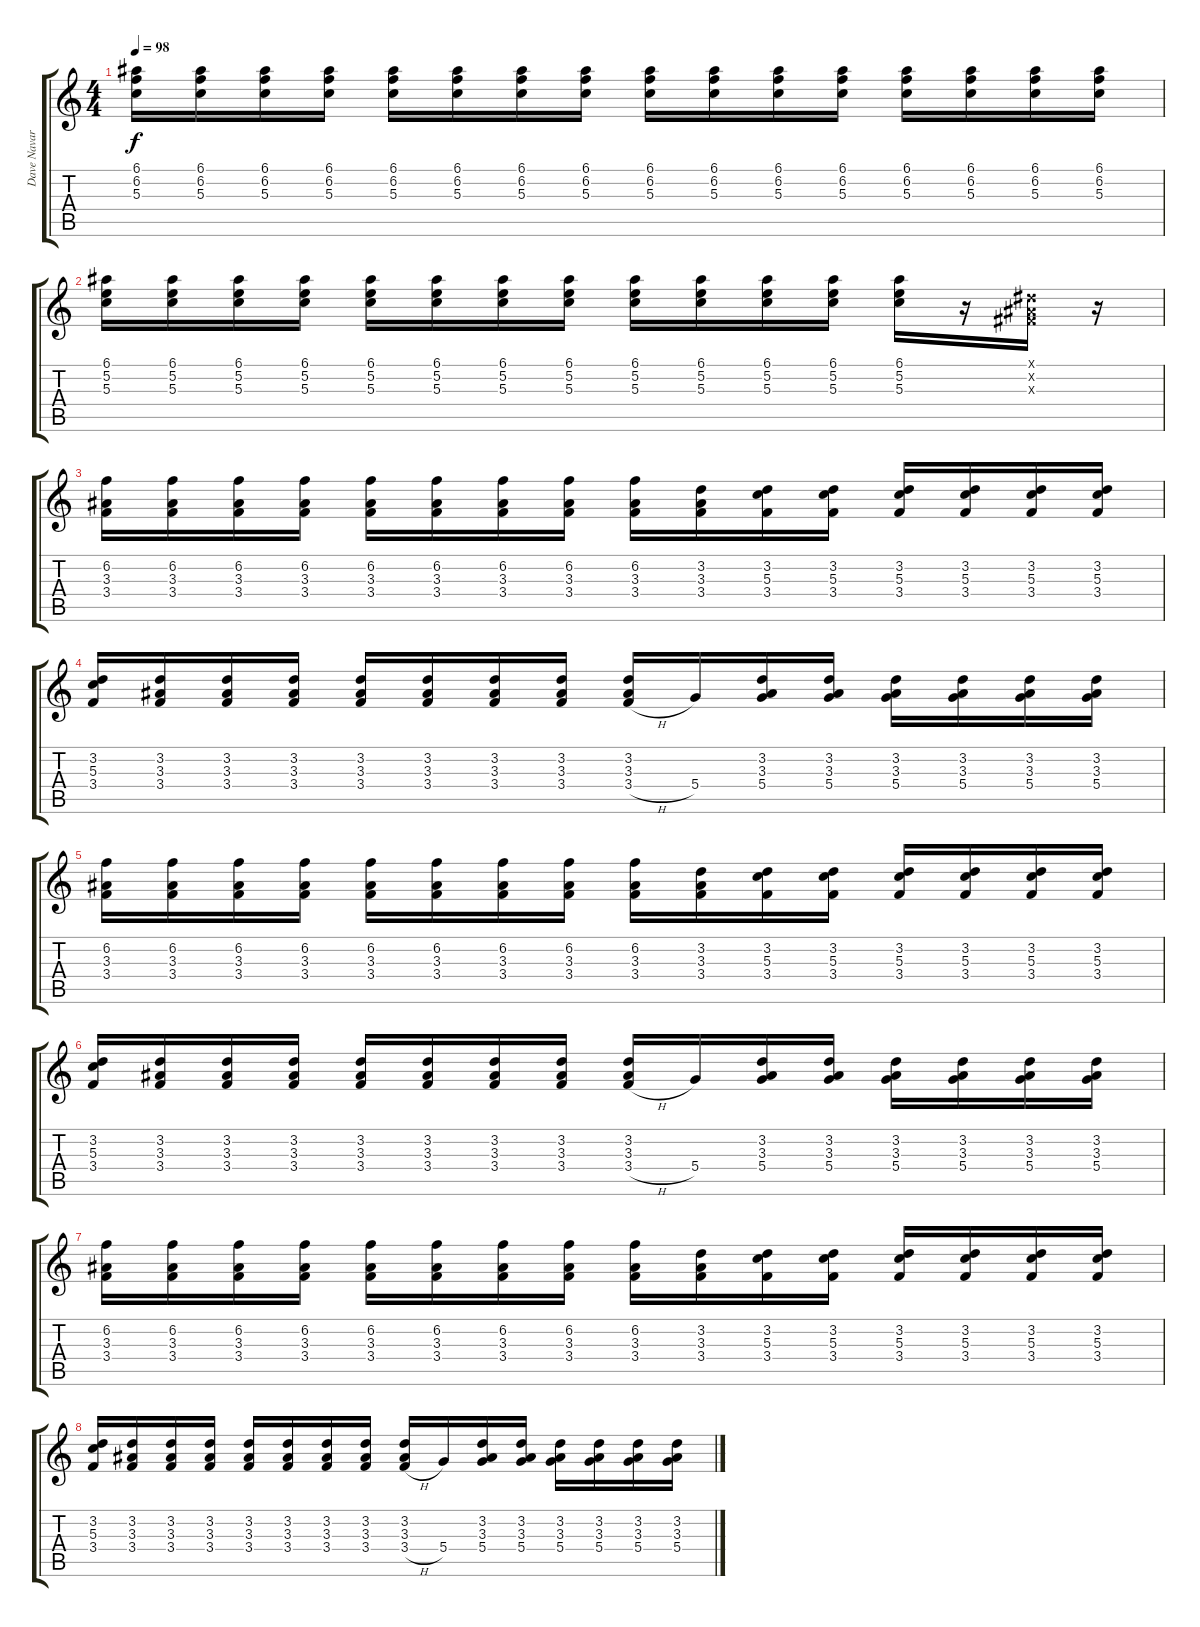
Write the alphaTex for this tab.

\track ("Dave Navarro" "Dave Navar") {instrument electricguitarclean}
\staff {score tabs}
\tuning (E4 B3 G3 D3 A2 E2) {hide}
\ts (4 4)
\tempo 98
\clef g2
\ks c
(6.1 6.2 5.3).16{dy f} (6.1 6.2 5.3).16 (6.1 6.2 5.3).16 (6.1 6.2 5.3).16 (6.1 6.2 5.3).16 (6.1 6.2 5.3).16 (6.1 6.2 5.3).16 (6.1 6.2 5.3).16 (6.1 6.2 5.3).16 (6.1 6.2 5.3).16 (6.1 6.2 5.3).16 (6.1 6.2 5.3).16 (6.1 6.2 5.3).16 (6.1 6.2 5.3).16 (6.1 6.2 5.3).16 (6.1 6.2 5.3).16 |
(6.1 5.2 5.3).16 (6.1 5.2 5.3).16 (6.1 5.2 5.3).16 (6.1 5.2 5.3).16 (6.1 5.2 5.3).16 (6.1 5.2 5.3).16 (6.1 5.2 5.3).16 (6.1 5.2 5.3).16 (6.1 5.2 5.3).16 (6.1 5.2 5.3).16 (6.1 5.2 5.3).16 (6.1 5.2 5.3).16 (6.1 5.2 5.3).16 r.16 (-1.1{x} -1.2{x} -1.3{x}).16 r.16 |
(6.2 3.3 3.4).16 (6.2 3.3 3.4).16 (6.2 3.3 3.4).16 (6.2 3.3 3.4).16 (6.2 3.3 3.4).16 (6.2 3.3 3.4).16 (6.2 3.3 3.4).16 (6.2 3.3 3.4).16 (6.2 3.3 3.4).16 (3.2 3.3 3.4).16 (3.2 5.3 3.4).16 (3.2 5.3 3.4).16 (3.2 5.3 3.4).16 (3.2 5.3 3.4).16 (3.2 5.3 3.4).16 (3.2 5.3 3.4).16 |
(3.2 5.3 3.4).16 (3.2 3.3 3.4).16 (3.2 3.3 3.4).16 (3.2 3.3 3.4).16 (3.2 3.3 3.4).16 (3.2 3.3 3.4).16 (3.2 3.3 3.4).16 (3.2 3.3 3.4).16 (3.2 3.3 3.4{h}).16 5.4.16 (3.2 3.3 5.4).16 (3.2 3.3 5.4).16 (3.2 3.3 5.4).16 (3.2 3.3 5.4).16 (3.2 3.3 5.4).16 (3.2 3.3 5.4).16 |
(6.2 3.3 3.4).16 (6.2 3.3 3.4).16 (6.2 3.3 3.4).16 (6.2 3.3 3.4).16 (6.2 3.3 3.4).16 (6.2 3.3 3.4).16 (6.2 3.3 3.4).16 (6.2 3.3 3.4).16 (6.2 3.3 3.4).16 (3.2 3.3 3.4).16 (3.2 5.3 3.4).16 (3.2 5.3 3.4).16 (3.2 5.3 3.4).16 (3.2 5.3 3.4).16 (3.2 5.3 3.4).16 (3.2 5.3 3.4).16 |
(3.2 5.3 3.4).16 (3.2 3.3 3.4).16 (3.2 3.3 3.4).16 (3.2 3.3 3.4).16 (3.2 3.3 3.4).16 (3.2 3.3 3.4).16 (3.2 3.3 3.4).16 (3.2 3.3 3.4).16 (3.2 3.3 3.4{h}).16 5.4.16 (3.2 3.3 5.4).16 (3.2 3.3 5.4).16 (3.2 3.3 5.4).16 (3.2 3.3 5.4).16 (3.2 3.3 5.4).16 (3.2 3.3 5.4).16 |
(6.2 3.3 3.4).16 (6.2 3.3 3.4).16 (6.2 3.3 3.4).16 (6.2 3.3 3.4).16 (6.2 3.3 3.4).16 (6.2 3.3 3.4).16 (6.2 3.3 3.4).16 (6.2 3.3 3.4).16 (6.2 3.3 3.4).16 (3.2 3.3 3.4).16 (3.2 5.3 3.4).16 (3.2 5.3 3.4).16 (3.2 5.3 3.4).16 (3.2 5.3 3.4).16 (3.2 5.3 3.4).16 (3.2 5.3 3.4).16 |
(3.2 5.3 3.4).16 (3.2 3.3 3.4).16 (3.2 3.3 3.4).16 (3.2 3.3 3.4).16 (3.2 3.3 3.4).16 (3.2 3.3 3.4).16 (3.2 3.3 3.4).16 (3.2 3.3 3.4).16 (3.2 3.3 3.4{h}).16 5.4.16 (3.2 3.3 5.4).16 (3.2 3.3 5.4).16 (3.2 3.3 5.4).16 (3.2 3.3 5.4).16 (3.2 3.3 5.4).16 (3.2 3.3 5.4).16
